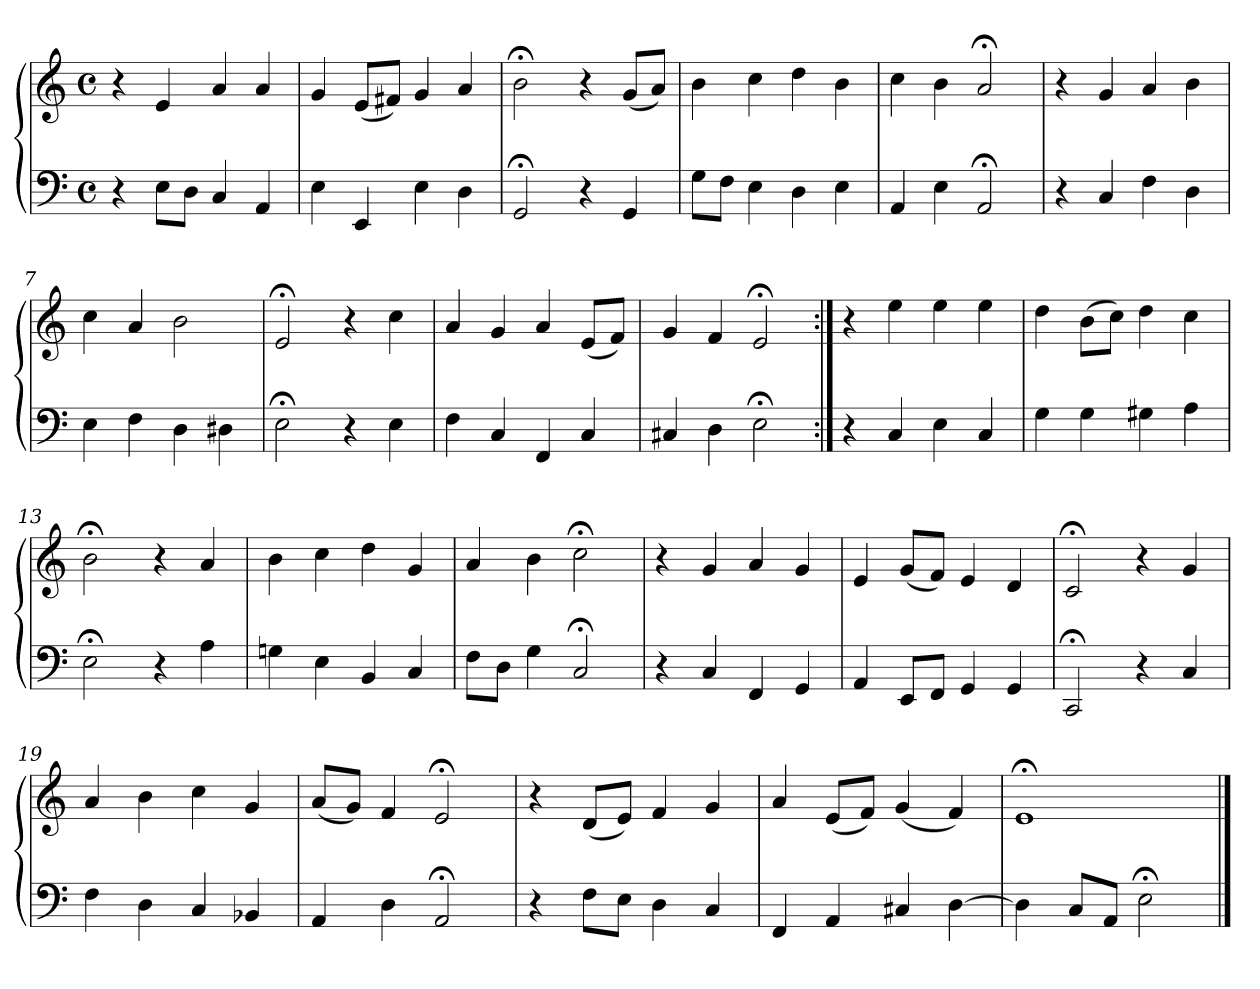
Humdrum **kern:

**kern	**kern
*part1	*part1
*staff2	*staff1
*clefF4	*clefG2
*M4/4	*M4/4
*met(c)	*met(c)
=1	=1
4r	4r
8EL	4e
8DJ	.
4C	4a
4AA	4a
=2	=2
4E	4g
4EE	(8eL
.	8f#XJ)
4E	4g
4D	4a
=3	=3
2GG;<	2b;<
4r	4r
4GG	(8gL
.	8aJ)
=4	=4
8GL	4b
8FJ	.
4E	4cc
4D	4dd
4E	4b
=5	=5
4AA	4cc
4E	4b
2AA;<	2a;<
=6	=6
4r	4r
4C	4g
4F	4a
4D	4b
=7	=7
4E	4cc
4F	4a
4D	2b
4D#X	.
!!LO:LB:g=z
=8	=8
2E;<	2e;<
4r	4r
4E	4cc
=9	=9
4F	4a
4C	4g
4FF	4a
4C	(8eL
.	8fJ)
=10	=10
4C#X	4g
4D	4f
2E;<	2e;<
=11:|!	=11:|!
4r	4r
4C	4ee
4E	4ee
4C	4ee
=12	=12
4G	4dd
4G	(8bL
.	8ccJ)
4G#X	4dd
4A	4cc
=13	=13
2E;<	2b;<
4r	4r
4A	4a
=14	=14
4Gn	4b
4E	4cc
4BB	4dd
4C	4g
=15	=15
8FL	4a
8DJ	.
4G	4b
2C;<	2cc;<
!!LO:LB:g=z
=16	=16
4r	4r
4C	4g
4FF	4a
4GG	4g
=17	=17
4AA	4e
8EEL	(8gL
8FFJ	8fJ)
4GG	4e
4GG	4d
=18	=18
2CC;<	2c;<
4r	4r
4C	4g
=19	=19
4F	4a
4D	4b
4C	4cc
4BB-X	4g
=20	=20
4AA	(8aL
.	8gJ)
4D	4f
2AA;<	2e;<
=21	=21
4r	4r
8FL	(8dL
8EJ	8eJ)
4D	4f
4C	4g
=22	=22
4FF	4a
4AA	(8eL
.	8fJ)
4C#X	(4g
[4D	4f)
=23	=23
4D]	1e;<
8CL	.
8AAJ	.
2E;<	.
==	==
*-	*-
